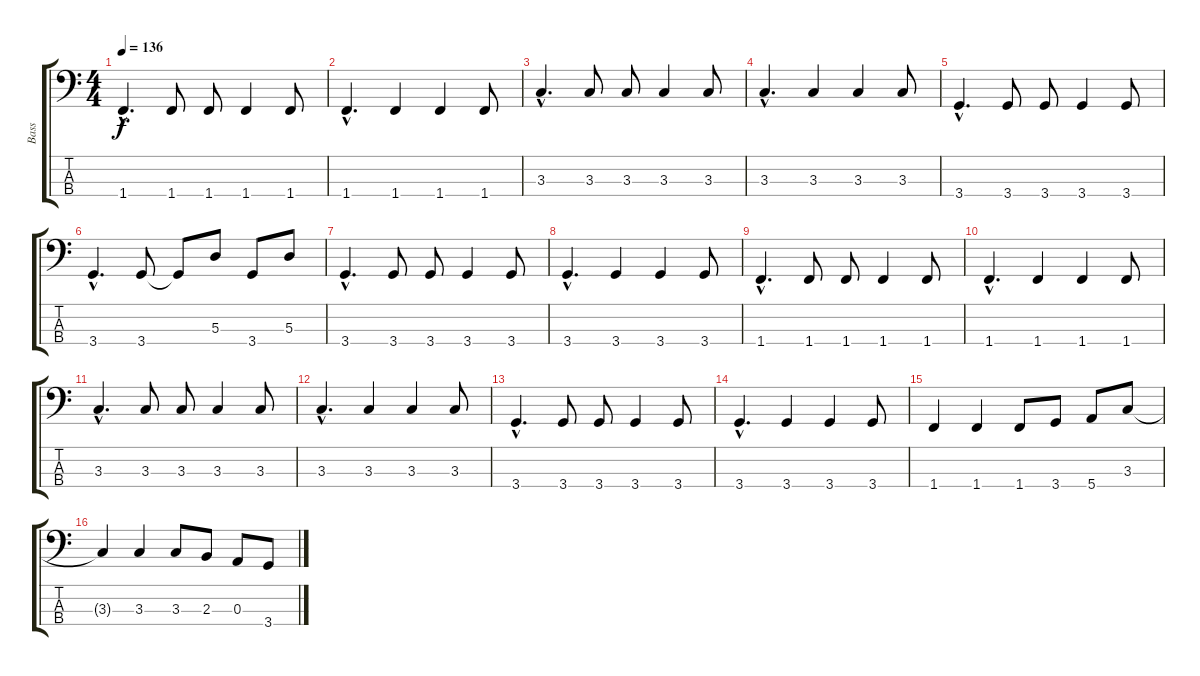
\track ("Bass" "Bass") {instrument electricbasspick}
\staff {score tabs}
\tuning (G2 D2 A1 E1) {hide}
\ts (4 4)
\tempo 136
\clef f4
\ks c
1.4{hac}.4{d dy f} 1.4.8 1.4.8 1.4.4 1.4.8 |
1.4{hac}.4{d} 1.4.4 1.4.4 1.4.8 |
3.3{hac}.4{d} 3.3.8 3.3.8 3.3.4 3.3.8 |
3.3{hac}.4{d} 3.3.4 3.3.4 3.3.8 |
3.4{hac}.4{d} 3.4.8 3.4.8 3.4.4 3.4.8 |
3.4{hac}.4{d} 3.4.8 3.4{t}.8 5.3.8 3.4.8 5.3.8 |
3.4{hac}.4{d} 3.4.8 3.4.8 3.4.4 3.4.8 |
3.4{hac}.4{d} 3.4.4 3.4.4 3.4.8 |
1.4{hac}.4{d} 1.4.8 1.4.8 1.4.4 1.4.8 |
1.4{hac}.4{d} 1.4.4 1.4.4 1.4.8 |
3.3{hac}.4{d} 3.3.8 3.3.8 3.3.4 3.3.8 |
3.3{hac}.4{d} 3.3.4 3.3.4 3.3.8 |
3.4{hac}.4{d} 3.4.8 3.4.8 3.4.4 3.4.8 |
3.4{hac}.4{d} 3.4.4 3.4.4 3.4.8 |
1.4.4 1.4.4 1.4.8 3.4.8 5.4.8 3.3.8 |
3.3{t}.4 3.3.4 3.3.8 2.3.8 0.3.8 3.4.8
